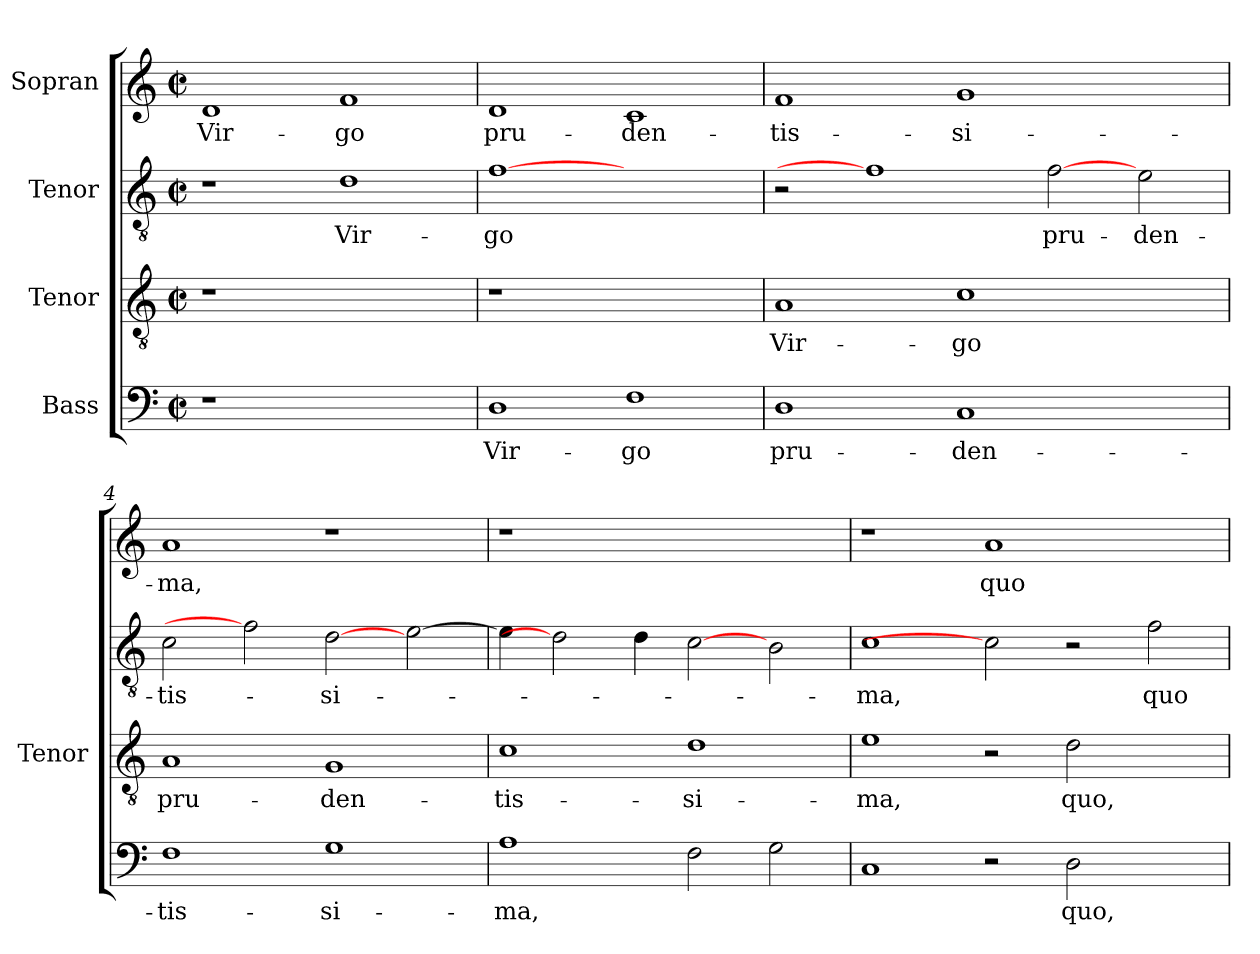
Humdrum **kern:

**kern	**text	**kern	**text	**kern	**text	**kern	**text
*part4	*part4	*part3	*part3	*part2	*part2	*part1	*part1
*staff4	*staff4	*staff3	*staff3	*staff2	*staff2	*staff1	*staff1
*I"Bass	*	*I"Tenor	*	*I"Tenor	*	*I"Sopran	*
*	*	*I'Tenor	*	*	*	*	*
!!LO:PB:g=z
*clefF4	*	*clefGv2	*	*clefGv2	*	*clefG2	*
*	*	*ITrd7c12	*	*ITrd7c12	*	*	*
*k[]	*	*k[]	*	*k[]	*	*k[]	*
*M2/2	*	*M2/2	*	*M2/2	*	*M2/2	*
*met(c|)	*	*met(c|)	*	*met(c|)	*	*met(c|)	*
=1	=1	=1	=1	=1	=1	=1	=1
!LO:N:vis=1	!	!LO:N:vis=1	!	!	!	!	!
!	!	!	!	!	!	!	!LO:LY:b:color=#000000
1r	.	1r	.	1r	.	1di	Vir-
!	!	!	!	!	!LO:LY:b:color=#000000	!	!
!	!	!	!	!	!	!	!LO:LY:b:color=#000000
1ryy	.	1ryy	.	1Di	Vir-	1fi	-go
=2	=2	=2	=2	=2	=2	=2	=2
!	!LO:LY:b:color=#000000	!LO:N:vis=1	!	!	!	!	!
!	!	!	!	!	!LO:LY:b:color=#000000	!	!
!	!	!	!	!	!	!	!LO:LY:b:color=#000000
1Di	Vir-	1r	.	[1Fi	-go	1di	pru-
!	!LO:LY:b:color=#000000	!	!	!	!	!	!
!	!	!	!	!	!	!	!LO:LY:b:color=#000000
1Fi	-go	1ryy	.	1ryy	.	1ci	-den-
=3	=3	=3	=3	=3	=3	=3	=3
!	!LO:LY:b:color=#000000	!	!	!	!	!	!
!	!	!	!LO:LY:b:color=#000000	!	!	!	!
!	!	!	!	!	!	!	!LO:LY:b:color=#000000
1Di	pru-	1AAi	Vir-	2r	.	1fi	-tis-
.	.	.	.	1Fi]	.	.	.
!	!LO:LY:b:color=#000000	!	!	!	!	!	!
!	!	!	!LO:LY:b:color=#000000	!	!	!	!
!	!	!	!	!	!	!	!LO:LY:b:color=#000000
1Ci	-den-	1Ci	-go	.	.	1gi	-si-
!	!	!	!	!	!LO:LY:b:color=#000000	!	!
.	.	.	.	[2Fi	pru-	.	.
!	!	!	!	!	!LO:LY:b:color=#000000	!	!
2ryy	.	2ryy	.	2Ei\	-den-	2ryy	.
=4	=4	=4	=4	=4	=4	=4	=4
!	!LO:LY:b:color=#000000	!	!	!	!	!	!
!	!	!	!LO:LY:b:color=#000000	!	!	!	!
!	!	!	!	!	!LO:LY:b:color=#000000	!	!
!	!	!	!	!	!	!	!LO:LY:b:color=#000000
1Fi	-tis-	1AAi	pru-	2Ci\	-tis-	1ai	-ma,
.	.	.	.	2Fi]	.	.	.
!	!LO:LY:b:color=#000000	!	!	!	!	!	!
!	!	!	!LO:LY:b:color=#000000	!	!	!	!
!	!	!	!	!	!LO:LY:b:color=#000000	!	!
1Gi	-si-	1GGi	-den-	[2Di	-si-	1r	.
.	.	.	.	[>2Ei\	.	.	.
=5	=5	=5	=5	=5	=5	=5	=5
!	!LO:LY:b:color=#000000	!	!	!	!	!	!
!	!	!	!LO:LY:b:color=#000000	!	!	!LO:N:vis=1	!
1Ai	-ma,	1Ci	-tis-	4Ei\]	.	1r	.
.	.	.	.	2Di]	.	.	.
.	.	.	.	4Di\	.	.	.
!	!	!	!LO:LY:b:color=#000000	!	!	!	!
2Fi\	.	1Di	-si-	[2Ci	.	1ryy	.
2Gi\	.	.	.	2BBi\	.	.	.
=6	=6	=6	=6	=6	=6	=6	=6
!	!	!	!LO:LY:b:color=#000000	!	!	!	!
!	!	!	!	!	!LO:LY:b:color=#000000	!	!
1Ci	.	1Ei	-ma,	1Ci	-ma,	1r	.
!	!	!	!	!	!	!	!LO:LY:b:color=#000000
2r	.	2r	.	2Ci]	.	1ai	quo
!	!LO:LY:b:color=#000000	!	!	!	!	!	!
!	!	!	!LO:LY:b:color=#000000	!	!	!	!
2Di\	quo,	2Di\	quo,	2r	.	.	.
!	!	!	!	!	!LO:LY:b:color=#000000	!	!
2ryy	.	2ryy	.	2Fi\	quo	2ryy	.
=	=	=	=	=	=	=	=
*-	*-	*-	*-	*-	*-	*-	*-
